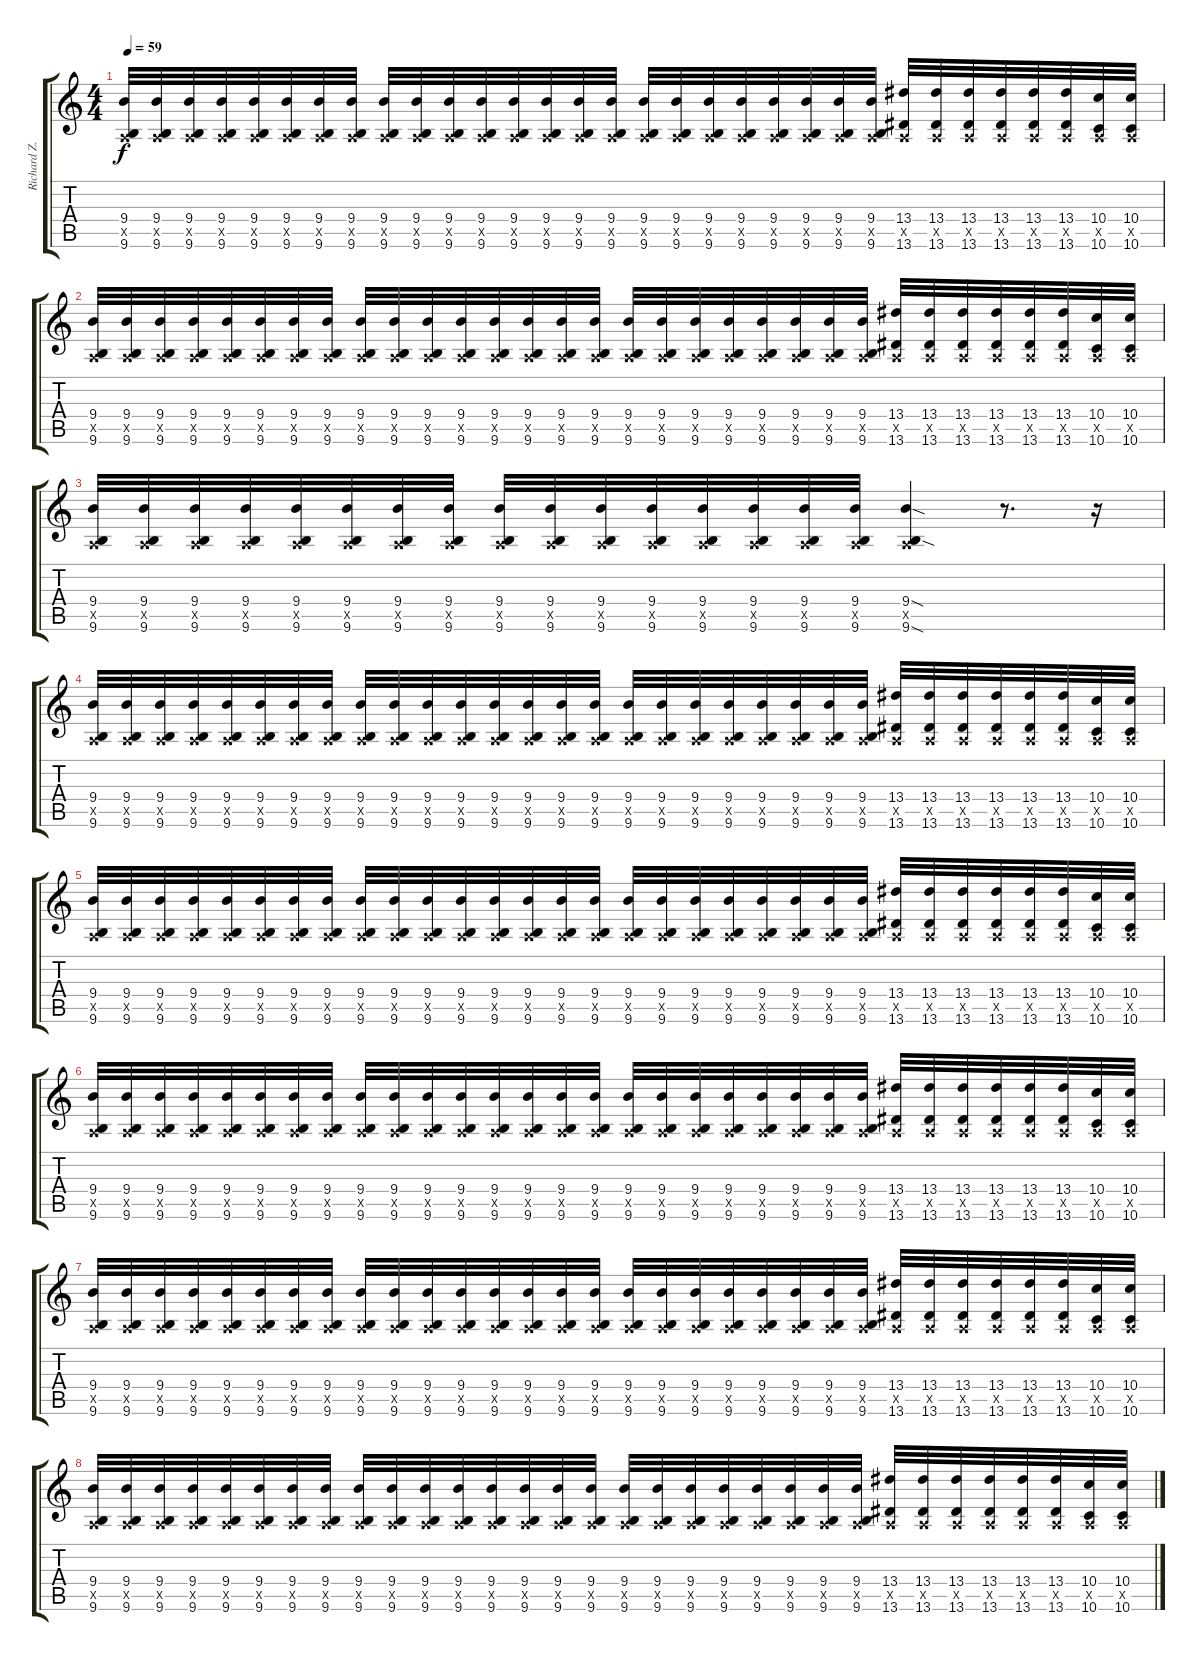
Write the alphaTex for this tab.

\track ("Richard Z. Kruspe (distortion)" "Richard Z.") {instrument distortionguitar}
\staff {score tabs}
\tuning (E4 B3 G3 D3 A2 D2) {hide}
\ts (4 4)
\tempo 59
\clef g2
\ks c
(9.4 0.5{x} 9.6).32{dy f} (9.4 0.5{x} 9.6).32 (9.4 0.5{x} 9.6).32 (9.4 0.5{x} 9.6).32 (9.4 0.5{x} 9.6).32 (9.4 0.5{x} 9.6).32 (9.4 0.5{x} 9.6).32 (9.4 0.5{x} 9.6).32 (9.4 0.5{x} 9.6).32 (9.4 0.5{x} 9.6).32 (9.4 0.5{x} 9.6).32 (9.4 0.5{x} 9.6).32 (9.4 0.5{x} 9.6).32 (9.4 0.5{x} 9.6).32 (9.4 0.5{x} 9.6).32 (9.4 0.5{x} 9.6).32 (9.4 0.5{x} 9.6).32 (9.4 0.5{x} 9.6).32 (9.4 0.5{x} 9.6).32 (9.4 0.5{x} 9.6).32 (9.4 0.5{x} 9.6).32 (9.4 0.5{x} 9.6).32 (9.4 0.5{x} 9.6).32 (9.4 0.5{x} 9.6).32 (13.4 0.5{x} 13.6).32 (13.4 0.5{x} 13.6).32 (13.4 0.5{x} 13.6).32 (13.4 0.5{x} 13.6).32 (13.4 0.5{x} 13.6).32 (13.4 0.5{x} 13.6).32 (10.4 0.5{x} 10.6).32 (10.4 0.5{x} 10.6).32 |
(9.4 0.5{x} 9.6).32 (9.4 0.5{x} 9.6).32 (9.4 0.5{x} 9.6).32 (9.4 0.5{x} 9.6).32 (9.4 0.5{x} 9.6).32 (9.4 0.5{x} 9.6).32 (9.4 0.5{x} 9.6).32 (9.4 0.5{x} 9.6).32 (9.4 0.5{x} 9.6).32 (9.4 0.5{x} 9.6).32 (9.4 0.5{x} 9.6).32 (9.4 0.5{x} 9.6).32 (9.4 0.5{x} 9.6).32 (9.4 0.5{x} 9.6).32 (9.4 0.5{x} 9.6).32 (9.4 0.5{x} 9.6).32 (9.4 0.5{x} 9.6).32 (9.4 0.5{x} 9.6).32 (9.4 0.5{x} 9.6).32 (9.4 0.5{x} 9.6).32 (9.4 0.5{x} 9.6).32 (9.4 0.5{x} 9.6).32 (9.4 0.5{x} 9.6).32 (9.4 0.5{x} 9.6).32 (13.4 0.5{x} 13.6).32 (13.4 0.5{x} 13.6).32 (13.4 0.5{x} 13.6).32 (13.4 0.5{x} 13.6).32 (13.4 0.5{x} 13.6).32 (13.4 0.5{x} 13.6).32 (10.4 0.5{x} 10.6).32 (10.4 0.5{x} 10.6).32 |
(9.4 0.5{x} 9.6).32 (9.4 0.5{x} 9.6).32 (9.4 0.5{x} 9.6).32 (9.4 0.5{x} 9.6).32 (9.4 0.5{x} 9.6).32 (9.4 0.5{x} 9.6).32 (9.4 0.5{x} 9.6).32 (9.4 0.5{x} 9.6).32 (9.4 0.5{x} 9.6).32 (9.4 0.5{x} 9.6).32 (9.4 0.5{x} 9.6).32 (9.4 0.5{x} 9.6).32 (9.4 0.5{x} 9.6).32 (9.4 0.5{x} 9.6).32 (9.4 0.5{x} 9.6).32 (9.4 0.5{x} 9.6).32 (9.4{sod} 0.5{x} 9.6{sod}).4 r.8{d} r.16 |
(9.4 0.5{x} 9.6).32 (9.4 0.5{x} 9.6).32 (9.4 0.5{x} 9.6).32 (9.4 0.5{x} 9.6).32 (9.4 0.5{x} 9.6).32 (9.4 0.5{x} 9.6).32 (9.4 0.5{x} 9.6).32 (9.4 0.5{x} 9.6).32 (9.4 0.5{x} 9.6).32 (9.4 0.5{x} 9.6).32 (9.4 0.5{x} 9.6).32 (9.4 0.5{x} 9.6).32 (9.4 0.5{x} 9.6).32 (9.4 0.5{x} 9.6).32 (9.4 0.5{x} 9.6).32 (9.4 0.5{x} 9.6).32 (9.4 0.5{x} 9.6).32 (9.4 0.5{x} 9.6).32 (9.4 0.5{x} 9.6).32 (9.4 0.5{x} 9.6).32 (9.4 0.5{x} 9.6).32 (9.4 0.5{x} 9.6).32 (9.4 0.5{x} 9.6).32 (9.4 0.5{x} 9.6).32 (13.4 0.5{x} 13.6).32 (13.4 0.5{x} 13.6).32 (13.4 0.5{x} 13.6).32 (13.4 0.5{x} 13.6).32 (13.4 0.5{x} 13.6).32 (13.4 0.5{x} 13.6).32 (10.4 0.5{x} 10.6).32 (10.4 0.5{x} 10.6).32 |
(9.4 0.5{x} 9.6).32 (9.4 0.5{x} 9.6).32 (9.4 0.5{x} 9.6).32 (9.4 0.5{x} 9.6).32 (9.4 0.5{x} 9.6).32 (9.4 0.5{x} 9.6).32 (9.4 0.5{x} 9.6).32 (9.4 0.5{x} 9.6).32 (9.4 0.5{x} 9.6).32 (9.4 0.5{x} 9.6).32 (9.4 0.5{x} 9.6).32 (9.4 0.5{x} 9.6).32 (9.4 0.5{x} 9.6).32 (9.4 0.5{x} 9.6).32 (9.4 0.5{x} 9.6).32 (9.4 0.5{x} 9.6).32 (9.4 0.5{x} 9.6).32 (9.4 0.5{x} 9.6).32 (9.4 0.5{x} 9.6).32 (9.4 0.5{x} 9.6).32 (9.4 0.5{x} 9.6).32 (9.4 0.5{x} 9.6).32 (9.4 0.5{x} 9.6).32 (9.4 0.5{x} 9.6).32 (13.4 0.5{x} 13.6).32 (13.4 0.5{x} 13.6).32 (13.4 0.5{x} 13.6).32 (13.4 0.5{x} 13.6).32 (13.4 0.5{x} 13.6).32 (13.4 0.5{x} 13.6).32 (10.4 0.5{x} 10.6).32 (10.4 0.5{x} 10.6).32 |
(9.4 0.5{x} 9.6).32 (9.4 0.5{x} 9.6).32 (9.4 0.5{x} 9.6).32 (9.4 0.5{x} 9.6).32 (9.4 0.5{x} 9.6).32 (9.4 0.5{x} 9.6).32 (9.4 0.5{x} 9.6).32 (9.4 0.5{x} 9.6).32 (9.4 0.5{x} 9.6).32 (9.4 0.5{x} 9.6).32 (9.4 0.5{x} 9.6).32 (9.4 0.5{x} 9.6).32 (9.4 0.5{x} 9.6).32 (9.4 0.5{x} 9.6).32 (9.4 0.5{x} 9.6).32 (9.4 0.5{x} 9.6).32 (9.4 0.5{x} 9.6).32 (9.4 0.5{x} 9.6).32 (9.4 0.5{x} 9.6).32 (9.4 0.5{x} 9.6).32 (9.4 0.5{x} 9.6).32 (9.4 0.5{x} 9.6).32 (9.4 0.5{x} 9.6).32 (9.4 0.5{x} 9.6).32 (13.4 0.5{x} 13.6).32 (13.4 0.5{x} 13.6).32 (13.4 0.5{x} 13.6).32 (13.4 0.5{x} 13.6).32 (13.4 0.5{x} 13.6).32 (13.4 0.5{x} 13.6).32 (10.4 0.5{x} 10.6).32 (10.4 0.5{x} 10.6).32 |
(9.4 0.5{x} 9.6).32 (9.4 0.5{x} 9.6).32 (9.4 0.5{x} 9.6).32 (9.4 0.5{x} 9.6).32 (9.4 0.5{x} 9.6).32 (9.4 0.5{x} 9.6).32 (9.4 0.5{x} 9.6).32 (9.4 0.5{x} 9.6).32 (9.4 0.5{x} 9.6).32 (9.4 0.5{x} 9.6).32 (9.4 0.5{x} 9.6).32 (9.4 0.5{x} 9.6).32 (9.4 0.5{x} 9.6).32 (9.4 0.5{x} 9.6).32 (9.4 0.5{x} 9.6).32 (9.4 0.5{x} 9.6).32 (9.4 0.5{x} 9.6).32 (9.4 0.5{x} 9.6).32 (9.4 0.5{x} 9.6).32 (9.4 0.5{x} 9.6).32 (9.4 0.5{x} 9.6).32 (9.4 0.5{x} 9.6).32 (9.4 0.5{x} 9.6).32 (9.4 0.5{x} 9.6).32 (13.4 0.5{x} 13.6).32 (13.4 0.5{x} 13.6).32 (13.4 0.5{x} 13.6).32 (13.4 0.5{x} 13.6).32 (13.4 0.5{x} 13.6).32 (13.4 0.5{x} 13.6).32 (10.4 0.5{x} 10.6).32 (10.4 0.5{x} 10.6).32 |
(9.4 0.5{x} 9.6).32 (9.4 0.5{x} 9.6).32 (9.4 0.5{x} 9.6).32 (9.4 0.5{x} 9.6).32 (9.4 0.5{x} 9.6).32 (9.4 0.5{x} 9.6).32 (9.4 0.5{x} 9.6).32 (9.4 0.5{x} 9.6).32 (9.4 0.5{x} 9.6).32 (9.4 0.5{x} 9.6).32 (9.4 0.5{x} 9.6).32 (9.4 0.5{x} 9.6).32 (9.4 0.5{x} 9.6).32 (9.4 0.5{x} 9.6).32 (9.4 0.5{x} 9.6).32 (9.4 0.5{x} 9.6).32 (9.4 0.5{x} 9.6).32 (9.4 0.5{x} 9.6).32 (9.4 0.5{x} 9.6).32 (9.4 0.5{x} 9.6).32 (9.4 0.5{x} 9.6).32 (9.4 0.5{x} 9.6).32 (9.4 0.5{x} 9.6).32 (9.4 0.5{x} 9.6).32 (13.4 0.5{x} 13.6).32 (13.4 0.5{x} 13.6).32 (13.4 0.5{x} 13.6).32 (13.4 0.5{x} 13.6).32 (13.4 0.5{x} 13.6).32 (13.4 0.5{x} 13.6).32 (10.4 0.5{x} 10.6).32 (10.4 0.5{x} 10.6).32
